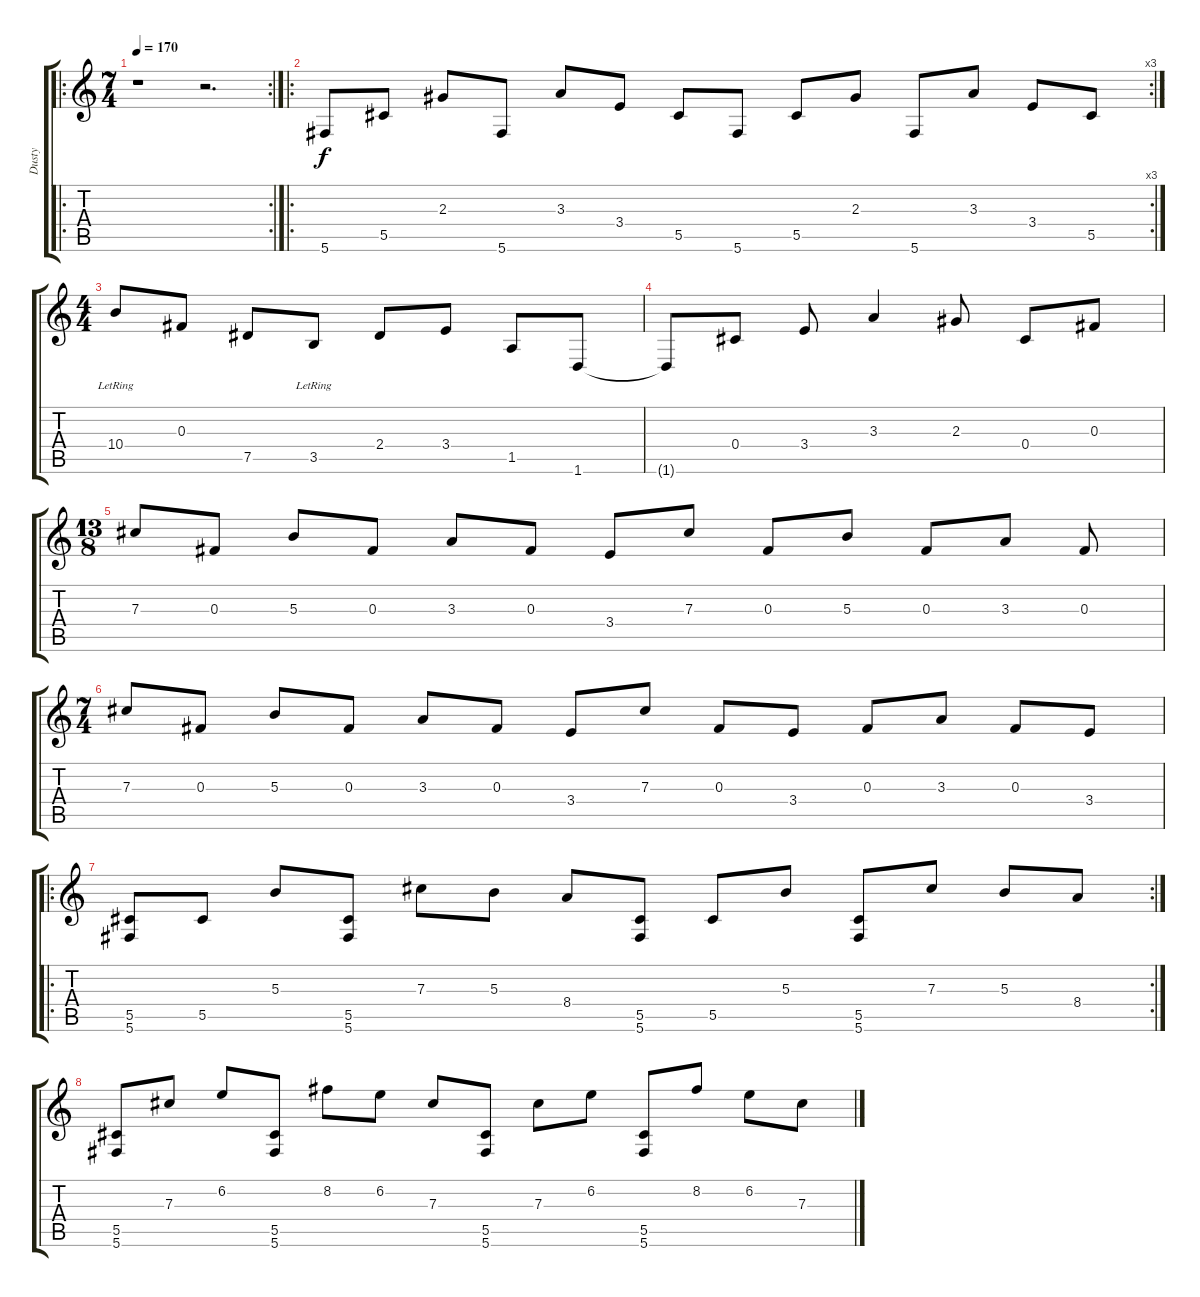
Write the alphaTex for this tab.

\track ("Dusty" "Dusty") {instrument overdrivenguitar}
\staff {score tabs}
\tuning (Eb4 Bb3 Gb3 Db3 Ab2 Db2) {hide}
\ro
\rc 2
\ts (7 4)
\tempo 170
\clef g2
\ks c
r.1{dy f instrument overdrivenguitar} r.2{d} |
\ro
\rc 3
5.6.8 5.5.8 2.3.8 5.6.8 3.3.8 3.4.8 5.5.8 5.6.8 5.5.8 2.3.8 5.6.8 3.3.8 3.4.8 5.5.8 |
\ts (4 4)
10.4{lr}.8 0.3.8 7.5.8 3.5{lr}.8 2.4.8 3.4.8 1.5.8 1.6.8 |
1.6{t}.8 0.4.8 3.4.8 3.3.4 2.3.8 0.4.8 0.3.8 |
\ts (13 8)
7.3.8 0.3.8 5.3.8 0.3.8 3.3.8 0.3.8 3.4.8 7.3.8 0.3.8 5.3.8 0.3.8 3.3.8 0.3.8 |
\ts (7 4)
7.3.8 0.3.8 5.3.8 0.3.8 3.3.8 0.3.8 3.4.8 7.3.8 0.3.8 3.4.8 0.3.8 3.3.8 0.3.8 3.4.8 |
\ro
\rc 2
(5.5 5.6).8 5.5.8 5.3.8 (5.5 5.6).8 7.3.8 5.3.8 8.4.8 (5.5 5.6).8 5.5.8 5.3.8 (5.5 5.6).8 7.3.8 5.3.8 8.4.8 |
(5.5 5.6).8 7.3.8 6.2.8 (5.5 5.6).8 8.2.8 6.2.8 7.3.8 (5.5 5.6).8 7.3.8 6.2.8 (5.5 5.6).8 8.2.8 6.2.8 7.3.8
